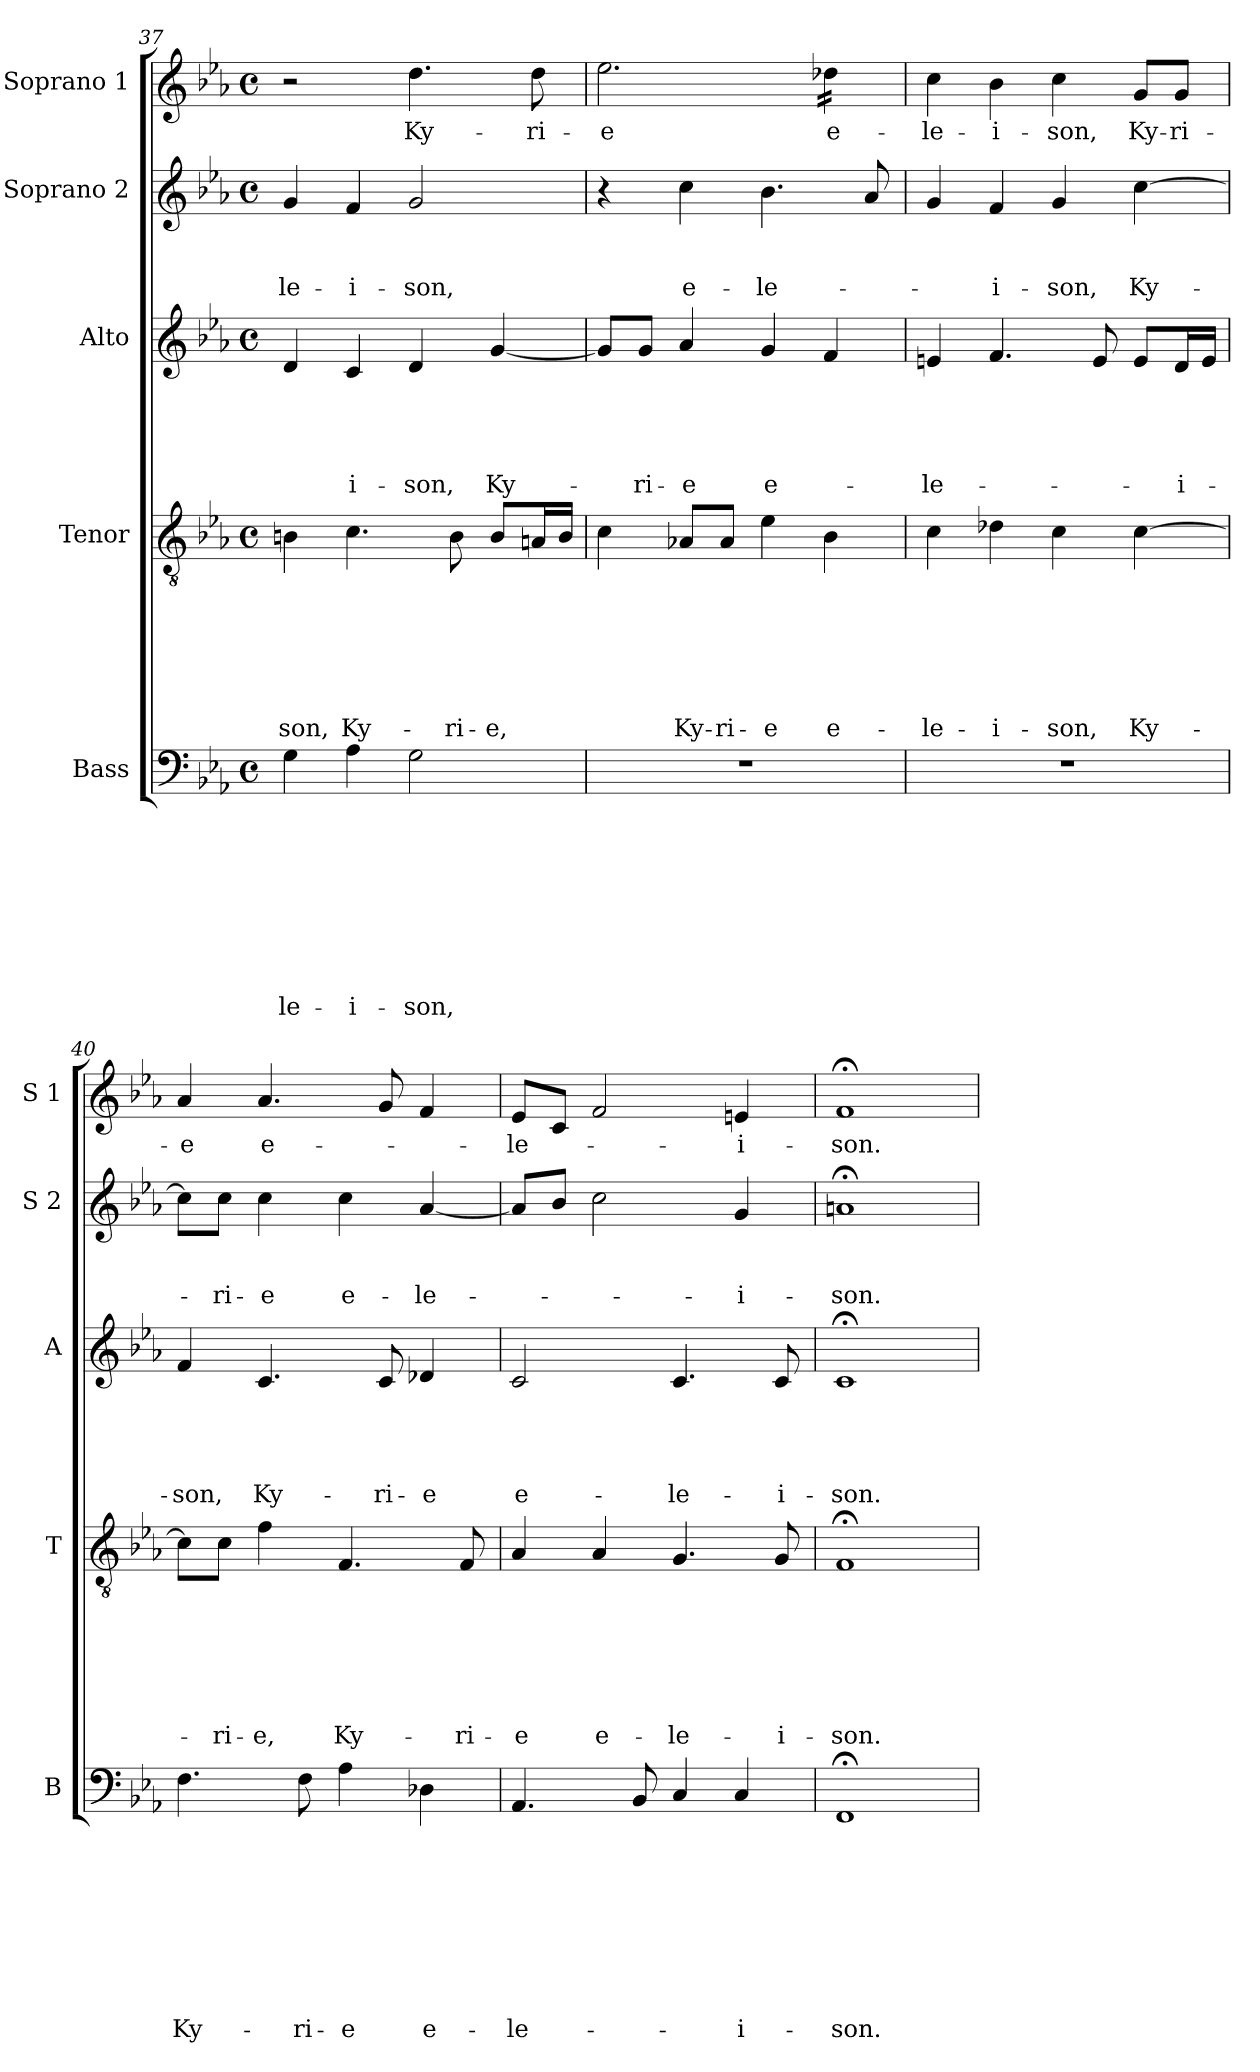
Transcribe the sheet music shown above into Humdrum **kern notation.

**kern	**text	**text	**text	**text	**text	**text	**text	**text	**text	**kern	**text	**text	**text	**text	**text	**text	**text	**kern	**text	**text	**text	**text	**text	**kern	**text	**text	**text	**kern	**text
*part5	*part5	*part5	*part5	*part5	*part5	*part5	*part5	*part5	*part5	*part4	*part4	*part4	*part4	*part4	*part4	*part4	*part4	*part3	*part3	*part3	*part3	*part3	*part3	*part2	*part2	*part2	*part2	*part1	*part1
*staff5	*staff5	*staff5	*staff5	*staff5	*staff5	*staff5	*staff5	*staff5	*staff5	*staff4	*staff4	*staff4	*staff4	*staff4	*staff4	*staff4	*staff4	*staff3	*staff3	*staff3	*staff3	*staff3	*staff3	*staff2	*staff2	*staff2	*staff2	*staff1	*staff1
*I"Bass	*	*	*	*	*	*	*	*	*	*I"Tenor	*	*	*	*	*	*	*	*I"Alto	*	*	*	*	*	*I"Soprano 2	*	*	*	*I"Soprano 1	*
*I'B	*	*	*	*	*	*	*	*	*	*I'T	*	*	*	*	*	*	*	*I'A	*	*	*	*	*	*I'S 2	*	*	*	*I'S 1	*
*clefF4	*	*	*	*	*	*	*	*	*	*clefGv2	*	*	*	*	*	*	*	*clefG2	*	*	*	*	*	*clefG2	*	*	*	*clefG2	*
*k[b-e-a-]	*	*	*	*	*	*	*	*	*	*k[b-e-a-]	*	*	*	*	*	*	*	*k[b-e-a-]	*	*	*	*	*	*k[b-e-a-]	*	*	*	*k[b-e-a-]	*
*E-:	*	*	*	*	*	*	*	*	*	*E-:	*	*	*	*	*	*	*	*E-:	*	*	*	*	*	*E-:	*	*	*	*E-:	*
*M4/4	*	*	*	*	*	*	*	*	*	*M4/4	*	*	*	*	*	*	*	*M4/4	*	*	*	*	*	*M4/4	*	*	*	*M4/4	*
*met(c)	*	*	*	*	*	*	*	*	*	*met(c)	*	*	*	*	*	*	*	*met(c)	*	*	*	*	*	*met(c)	*	*	*	*met(c)	*
=37	=37	=37	=37	=37	=37	=37	=37	=37	=37	=37	=37	=37	=37	=37	=37	=37	=37	=37	=37	=37	=37	=37	=37	=37	=37	=37	=37	=37	=37
!	!	!	!	!	!	!	!	!	!LO:LY:b	!	!	!	!	!	!	!	!LO:LY:b	!	!	!	!	!	!	!	!	!	!LO:LY:b	!	!
4G\	.	.	.	.	.	.	.	.	-le-	4Bn\	.	.	.	.	.	.	-son,	4d/	.	.	.	.	.	4g/	.	.	-le-	2r	.
!	!	!	!	!	!	!	!	!	!LO:LY:b	!	!	!	!	!	!	!	!LO:LY:b	!	!	!	!	!	!LO:LY:b	!	!	!	!LO:LY:b	!	!
4A-\	.	.	.	.	.	.	.	.	-i-	4.c\	.	.	.	.	.	.	Ky-	4c/	.	.	.	.	-i-	4f/	.	.	-i-	.	.
!	!	!	!	!	!	!	!	!	!LO:LY:b	!	!	!	!	!	!	!	!	!	!	!	!	!	!LO:LY:b	!	!	!	!LO:LY:b	!	!LO:LY:b
2G\	.	.	.	.	.	.	.	.	-son,	.	.	.	.	.	.	.	.	4d/	.	.	.	.	-son,	2g/	.	.	-son,	4.dd\	Ky-
!	!	!	!	!	!	!	!	!	!	!	!	!	!	!	!	!	!LO:LY:b	!	!	!	!	!	!	!	!	!	!	!	!
.	.	.	.	.	.	.	.	.	.	8B\	.	.	.	.	.	.	-ri-	.	.	.	.	.	.	.	.	.	.	.	.
!	!	!	!	!	!	!	!	!	!	!	!	!	!	!	!	!	!LO:LY:b	!	!	!	!	!	!LO:LY:b	!	!	!	!	!	!
.	.	.	.	.	.	.	.	.	.	8B/L	.	.	.	.	.	.	-e,	[<4g/	.	.	.	.	Ky-	.	.	.	.	.	.
!	!	!	!	!	!	!	!	!	!	!	!	!	!	!	!	!	!	!	!	!	!	!	!	!	!	!	!	!	!LO:LY:b
.	.	.	.	.	.	.	.	.	.	16An/L	.	.	.	.	.	.	.	.	.	.	.	.	.	.	.	.	.	8dd\	-ri-
.	.	.	.	.	.	.	.	.	.	16B/JJ	.	.	.	.	.	.	.	.	.	.	.	.	.	.	.	.	.	.	.
=38	=38	=38	=38	=38	=38	=38	=38	=38	=38	=38	=38	=38	=38	=38	=38	=38	=38	=38	=38	=38	=38	=38	=38	=38	=38	=38	=38	=38	=38
!	!	!	!	!	!	!	!	!	!	!	!	!	!	!	!	!	!	!	!	!	!	!	!	!	!	!	!	!	!LO:LY:b
1r	.	.	.	.	.	.	.	.	.	4c\	.	.	.	.	.	.	.	8g/L]	.	.	.	.	.	4r	.	.	.	2.ee-\	-e
!	!	!	!	!	!	!	!	!	!	!	!	!	!	!	!	!	!	!	!	!	!	!	!LO:LY:b	!	!	!	!	!	!
.	.	.	.	.	.	.	.	.	.	.	.	.	.	.	.	.	.	8g/J	.	.	.	.	-ri-	.	.	.	.	.	.
!	!	!	!	!	!	!	!	!	!	!	!	!	!	!	!	!	!LO:LY:b	!	!	!	!	!	!LO:LY:b	!	!	!	!LO:LY:b	!	!
.	.	.	.	.	.	.	.	.	.	8A-X/L	.	.	.	.	.	.	Ky-	4a-/	.	.	.	.	-e	4cc\	.	.	e-	.	.
!	!	!	!	!	!	!	!	!	!	!	!	!	!	!	!	!	!LO:LY:b	!	!	!	!	!	!	!	!	!	!	!	!
.	.	.	.	.	.	.	.	.	.	8A-/J	.	.	.	.	.	.	-ri-	.	.	.	.	.	.	.	.	.	.	.	.
!	!	!	!	!	!	!	!	!	!	!	!	!	!	!	!	!	!LO:LY:b	!	!	!	!	!	!LO:LY:b	!	!	!	!LO:LY:b	!	!
.	.	.	.	.	.	.	.	.	.	4e-\	.	.	.	.	.	.	-e	4g/	.	.	.	.	e-	4.b-\	.	.	-le-	.	.
!	!	!	!	!	!	!	!	!	!	!	!	!	!	!	!	!	!LO:LY:b	!	!	!	!	!	!	!	!	!	!	!	!LO:LY:b
*	*	*	*	*	*	*	*	*	*	*	*	*	*	*	*	*	*	*	*	*	*	*	*	*	*	*	*	*tremolo	*
.	.	.	.	.	.	.	.	.	.	4B-\	.	.	.	.	.	.	e-	4f/	.	.	.	.	.	.	.	.	.	16dd-X\LL	e-
.	.	.	.	.	.	.	.	.	.	.	.	.	.	.	.	.	.	.	.	.	.	.	.	.	.	.	.	16dd-X\	.
.	.	.	.	.	.	.	.	.	.	.	.	.	.	.	.	.	.	.	.	.	.	.	.	8a-/	.	.	.	16dd-X\	.
.	.	.	.	.	.	.	.	.	.	.	.	.	.	.	.	.	.	.	.	.	.	.	.	.	.	.	.	16dd-X\JJ	.
*	*	*	*	*	*	*	*	*	*	*	*	*	*	*	*	*	*	*	*	*	*	*	*	*	*	*	*	*Xtremolo	*
!!LO:LB:g=z
=39	=39	=39	=39	=39	=39	=39	=39	=39	=39	=39	=39	=39	=39	=39	=39	=39	=39	=39	=39	=39	=39	=39	=39	=39	=39	=39	=39	=39	=39
!	!	!	!	!	!	!	!	!	!	!	!	!	!	!	!	!	!LO:LY:b	!	!	!	!	!	!LO:LY:b	!	!	!	!	!	!LO:LY:b
1r	.	.	.	.	.	.	.	.	.	4c\	.	.	.	.	.	.	-le-	4en/	.	.	.	.	-le-	4g/	.	.	.	4cc\	-le-
!	!	!	!	!	!	!	!	!	!	!	!	!	!	!	!	!	!LO:LY:b	!	!	!	!	!	!	!	!	!	!LO:LY:b	!	!LO:LY:b
.	.	.	.	.	.	.	.	.	.	4d-X\	.	.	.	.	.	.	-i-	4.f/	.	.	.	.	.	4f/	.	.	-i-	4b-\	-i-
!	!	!	!	!	!	!	!	!	!	!	!	!	!	!	!	!	!LO:LY:b	!	!	!	!	!	!	!	!	!	!LO:LY:b	!	!LO:LY:b
.	.	.	.	.	.	.	.	.	.	4c\	.	.	.	.	.	.	-son,	.	.	.	.	.	.	4g/	.	.	-son,	4cc\	-son,
.	.	.	.	.	.	.	.	.	.	.	.	.	.	.	.	.	.	8e/	.	.	.	.	.	.	.	.	.	.	.
!	!	!	!	!	!	!	!	!	!	!	!	!	!	!	!	!	!LO:LY:b	!	!	!	!	!	!	!	!	!	!LO:LY:b	!	!LO:LY:b
.	.	.	.	.	.	.	.	.	.	[>4c\	.	.	.	.	.	.	Ky-	8e/L	.	.	.	.	.	[>4cc\	.	.	Ky-	8g/L	Ky-
!	!	!	!	!	!	!	!	!	!	!	!	!	!	!	!	!	!	!	!	!	!	!	!LO:LY:b	!	!	!	!	!	!LO:LY:b
.	.	.	.	.	.	.	.	.	.	.	.	.	.	.	.	.	.	16d/L	.	.	.	.	-i-	.	.	.	.	8g/J	-ri-
.	.	.	.	.	.	.	.	.	.	.	.	.	.	.	.	.	.	16e/JJ	.	.	.	.	.	.	.	.	.	.	.
=40	=40	=40	=40	=40	=40	=40	=40	=40	=40	=40	=40	=40	=40	=40	=40	=40	=40	=40	=40	=40	=40	=40	=40	=40	=40	=40	=40	=40	=40
!	!	!	!	!	!	!	!	!	!LO:LY:b	!	!	!	!	!	!	!	!	!	!	!	!	!	!LO:LY:b	!	!	!	!	!	!LO:LY:b
4.F\	.	.	.	.	.	.	.	.	Ky-	8c\L]	.	.	.	.	.	.	.	4f/	.	.	.	.	-son,	8cc\L]	.	.	.	4a-/	-e
!	!	!	!	!	!	!	!	!	!	!	!	!	!	!	!	!	!LO:LY:b	!	!	!	!	!	!	!	!	!	!LO:LY:b	!	!
.	.	.	.	.	.	.	.	.	.	8c\J	.	.	.	.	.	.	-ri-	.	.	.	.	.	.	8cc\J	.	.	-ri-	.	.
!	!	!	!	!	!	!	!	!	!	!	!	!	!	!	!	!	!LO:LY:b	!	!	!	!	!	!LO:LY:b	!	!	!	!LO:LY:b	!	!LO:LY:b
.	.	.	.	.	.	.	.	.	.	4f\	.	.	.	.	.	.	-e,	4.c/	.	.	.	.	Ky-	4cc\	.	.	-e	4.a-/	e-
!	!	!	!	!	!	!	!	!	!LO:LY:b	!	!	!	!	!	!	!	!	!	!	!	!	!	!	!	!	!	!	!	!
8F\	.	.	.	.	.	.	.	.	-ri-	.	.	.	.	.	.	.	.	.	.	.	.	.	.	.	.	.	.	.	.
!	!	!	!	!	!	!	!	!	!LO:LY:b	!	!	!	!	!	!	!	!LO:LY:b	!	!	!	!	!	!	!	!	!	!LO:LY:b	!	!
4A-\	.	.	.	.	.	.	.	.	-e	4.F/	.	.	.	.	.	.	Ky-	.	.	.	.	.	.	4cc\	.	.	e-	.	.
!	!	!	!	!	!	!	!	!	!	!	!	!	!	!	!	!	!	!	!	!	!	!	!LO:LY:b	!	!	!	!	!	!
.	.	.	.	.	.	.	.	.	.	.	.	.	.	.	.	.	.	8c/	.	.	.	.	-ri-	.	.	.	.	8g/	.
!	!	!	!	!	!	!	!	!	!LO:LY:b	!	!	!	!	!	!	!	!	!	!	!	!	!	!LO:LY:b	!	!	!	!LO:LY:b	!	!
4D-X\	.	.	.	.	.	.	.	.	e-	.	.	.	.	.	.	.	.	4d-X/	.	.	.	.	-e	[<4a-/	.	.	-le-	4f/	.
!	!	!	!	!	!	!	!	!	!	!	!	!	!	!	!	!	!LO:LY:b	!	!	!	!	!	!	!	!	!	!	!	!
.	.	.	.	.	.	.	.	.	.	8F/	.	.	.	.	.	.	-ri-	.	.	.	.	.	.	.	.	.	.	.	.
=41	=41	=41	=41	=41	=41	=41	=41	=41	=41	=41	=41	=41	=41	=41	=41	=41	=41	=41	=41	=41	=41	=41	=41	=41	=41	=41	=41	=41	=41
!	!	!	!	!	!	!	!	!	!LO:LY:b	!	!	!	!	!	!	!	!LO:LY:b	!	!	!	!	!	!LO:LY:b	!	!	!	!	!	!LO:LY:b
4.AA-/	.	.	.	.	.	.	.	.	-le-	4A-/	.	.	.	.	.	.	-e	2c/	.	.	.	.	e-	8a-/L]	.	.	.	8e-/L	-le-
.	.	.	.	.	.	.	.	.	.	.	.	.	.	.	.	.	.	.	.	.	.	.	.	8b-/J	.	.	.	8c/J	.
!	!	!	!	!	!	!	!	!	!	!	!	!	!	!	!	!	!LO:LY:b	!	!	!	!	!	!	!	!	!	!	!	!
.	.	.	.	.	.	.	.	.	.	4A-/	.	.	.	.	.	.	e-	.	.	.	.	.	.	2cc\	.	.	.	2f/	.
8BB-/	.	.	.	.	.	.	.	.	.	.	.	.	.	.	.	.	.	.	.	.	.	.	.	.	.	.	.	.	.
!	!	!	!	!	!	!	!	!	!	!	!	!	!	!	!	!	!LO:LY:b	!	!	!	!	!	!LO:LY:b	!	!	!	!	!	!
4C/	.	.	.	.	.	.	.	.	.	4.G/	.	.	.	.	.	.	-le-	4.c/	.	.	.	.	-le-	.	.	.	.	.	.
!	!	!	!	!	!	!	!	!	!LO:LY:b	!	!	!	!	!	!	!	!	!	!	!	!	!	!	!	!	!	!LO:LY:b	!	!LO:LY:b
4C/	.	.	.	.	.	.	.	.	-i-	.	.	.	.	.	.	.	.	.	.	.	.	.	.	4g/	.	.	-i-	4en/	-i-
!	!	!	!	!	!	!	!	!	!	!	!	!	!	!	!	!	!LO:LY:b	!	!	!	!	!	!LO:LY:b	!	!	!	!	!	!
.	.	.	.	.	.	.	.	.	.	8G/	.	.	.	.	.	.	-i-	8c/	.	.	.	.	-i-	.	.	.	.	.	.
=42	=42	=42	=42	=42	=42	=42	=42	=42	=42	=42	=42	=42	=42	=42	=42	=42	=42	=42	=42	=42	=42	=42	=42	=42	=42	=42	=42	=42	=42
!	!	!	!	!	!	!	!	!	!LO:LY:b	!	!	!	!	!	!	!	!LO:LY:b	!	!	!	!	!	!LO:LY:b	!	!	!	!LO:LY:b	!	!LO:LY:b
1FF;	.	.	.	.	.	.	.	.	-son.	1F;	.	.	.	.	.	.	-son.	1c;	.	.	.	.	-son.	1an;	.	.	-son.	1f;	-son.
=!	=!	=!	=!	=!	=!	=!	=!	=!	=!	=!	=!	=!	=!	=!	=!	=!	=!	=!	=!	=!	=!	=!	=!	=!	=!	=!	=!	=!	=!
*-	*-	*-	*-	*-	*-	*-	*-	*-	*-	*-	*-	*-	*-	*-	*-	*-	*-	*-	*-	*-	*-	*-	*-	*-	*-	*-	*-	*-	*-
